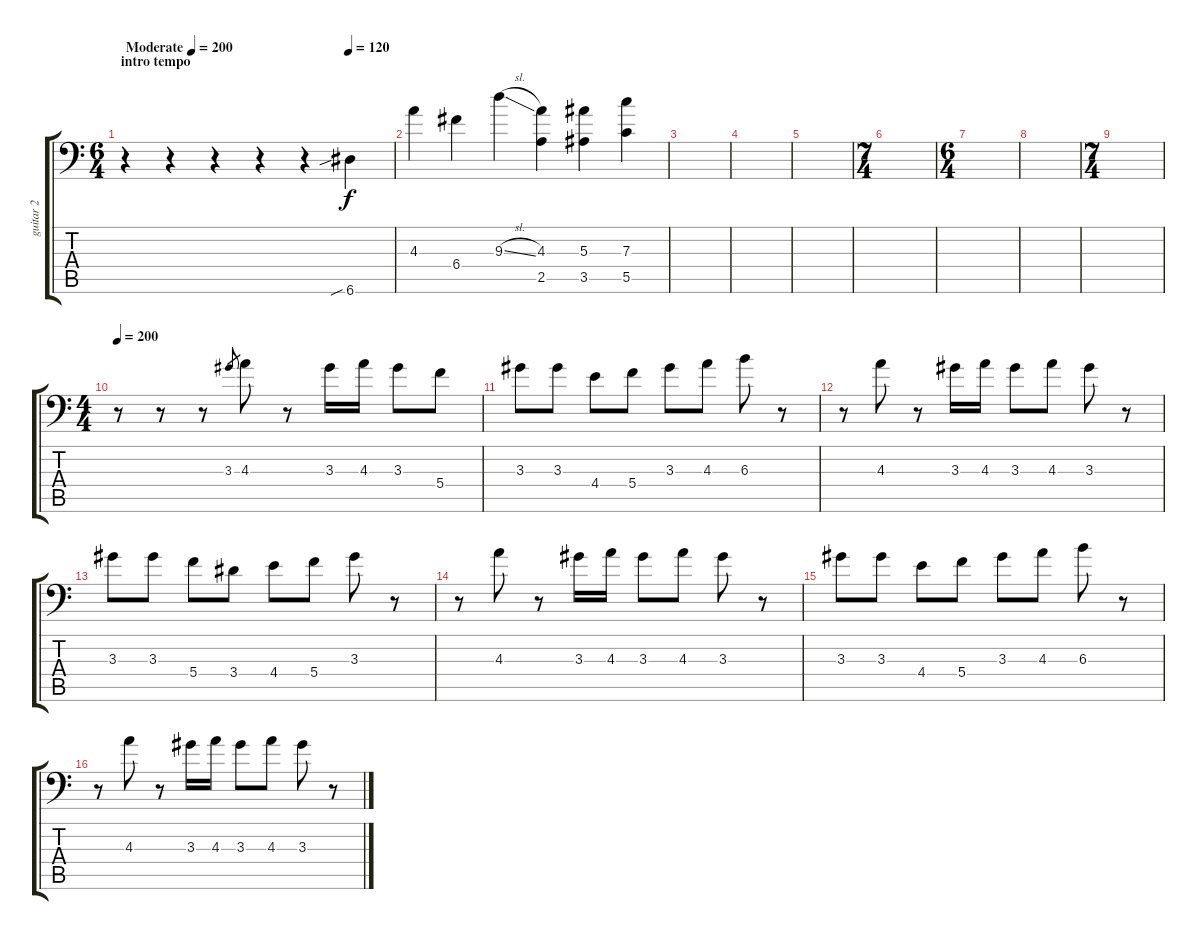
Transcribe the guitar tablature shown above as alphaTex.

\track ("guitar 2" "guitar 2") {instrument distortionguitar}
\staff {score tabs}
\tuning (D4 A3 F3 C3 G2 A1) {hide}
\ts (6 4)
\section ("" "intro tempo")
\tempo (200 "Moderate")
\tempo (120 0.8333333333333334)
\tempo (200 "Moderate")
\clef f4
\ks c
r.4{dy f instrument distortionguitar} r.4 r.4 r.4 r.4 6.6{sib}.4{volume 16 instrument electricguitarclean} |
4.3.4 6.4.4 9.3{sl}.4 (4.3 2.5).4 (5.3 3.5).4 (7.3 5.5).4 |
|
|
|
\ts (7 4)
|
\ts (6 4)
|
|
\ts (7 4)
|
\ts (4 4)
\tempo 200
r.8{volume 8 balance 0 instrument distortionguitar} r.8 r.8 3.3.8{gr} 4.3.8 r.8 3.3.16 4.3.16 3.3.8 5.4.8 |
3.3.8 3.3.8 4.4.8 5.4.8 3.3.8 4.3.8 6.3.8 r.8 |
r.8 4.3.8{volume 9 balance 5} r.8 3.3.16 4.3.16 3.3.8 4.3.8 3.3.8 r.8 |
3.3.8 3.3.8 5.4.8 3.4.8 4.4.8 5.4.8 3.3.8 r.8 |
r.8 4.3.8 r.8 3.3.16 4.3.16 3.3.8 4.3.8 3.3.8 r.8 |
3.3.8 3.3.8 4.4.8 5.4.8 3.3.8 4.3.8 6.3.8 r.8 |
r.8 4.3.8 r.8 3.3.16 4.3.16 3.3.8 4.3.8 3.3.8 r.8
